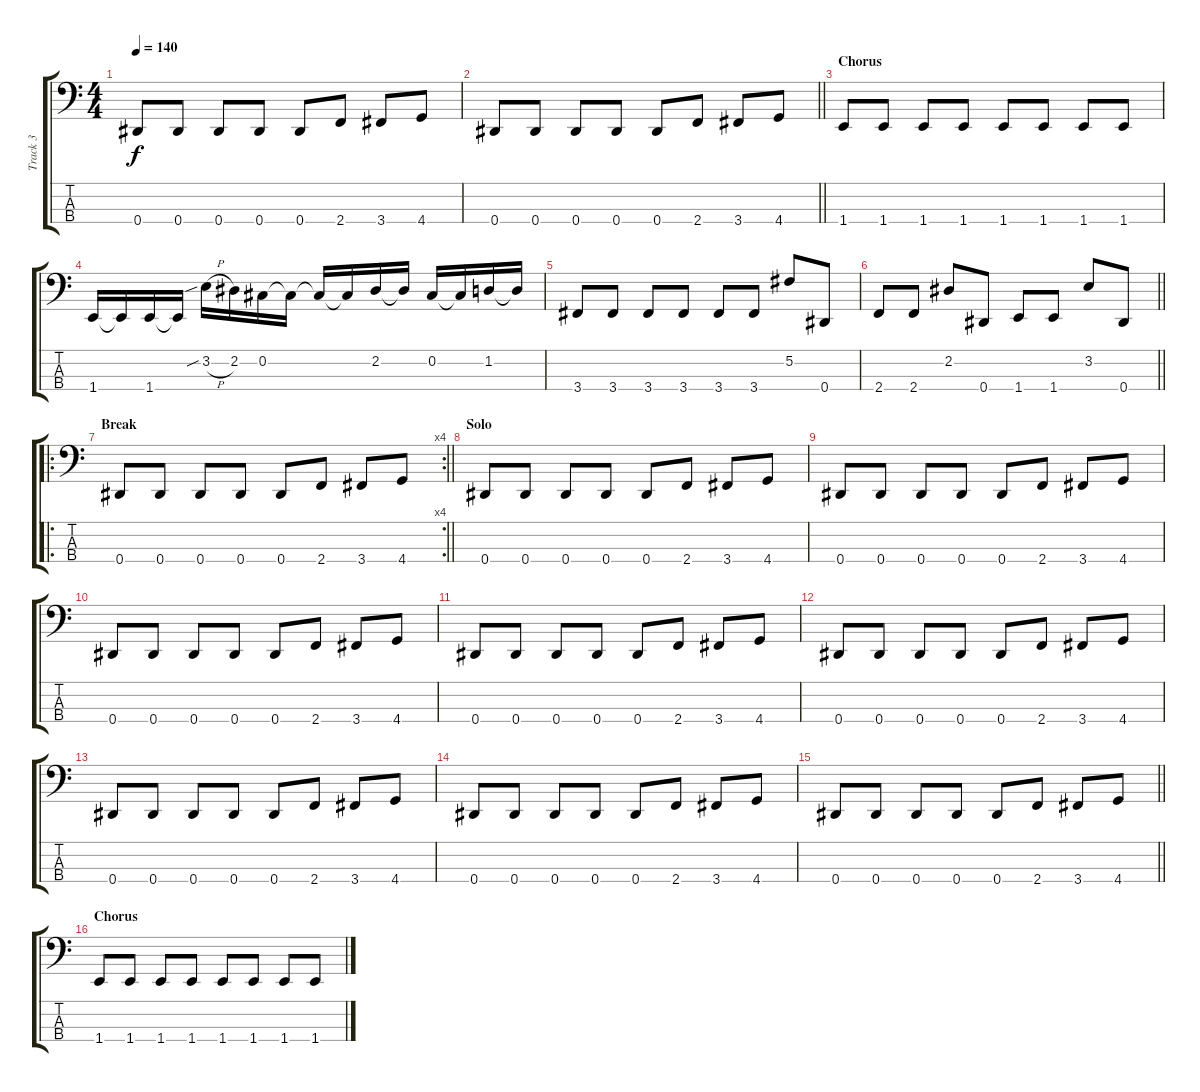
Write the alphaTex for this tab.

\track ("Track 3" "Track 3") {instrument electricbasspick}
\staff {score tabs}
\tuning (Gb2 Db2 Ab1 Eb1) {hide}
\ts (4 4)
\tempo 140
\clef f4
\ks c
0.4.8{dy f} 0.4.8 0.4.8 0.4.8 0.4.8 2.4.8 3.4.8 4.4.8 |
\barLineRight lightlight
0.4.8 0.4.8 0.4.8 0.4.8 0.4.8 2.4.8 3.4.8 4.4.8 |
\section ("" "Chorus")
1.4.8 1.4.8 1.4.8 1.4.8 1.4.8 1.4.8 1.4.8 1.4.8 |
1.4.16 1.4{t}.16 1.4.16 1.4{t}.16 3.2{sib h}.16 2.2.16 0.2.16 0.2{t}.16 0.2{t}.16 0.2{t}.16 2.2.16 2.2{t}.16 0.2.16 0.2{t}.16 1.2.16 1.2{t}.16 |
3.4.8 3.4.8 3.4.8 3.4.8 3.4.8 3.4.8 5.2.8 0.4.8 |
\barLineRight lightlight
2.4.8 2.4.8 2.2.8 0.4.8 1.4.8 1.4.8 3.2.8 0.4.8 |
\ro
\rc 4
\section ("" "Break")
\barLineRight lightlight
0.4.8 0.4.8 0.4.8 0.4.8 0.4.8 2.4.8 3.4.8 4.4.8 |
\section ("" "Solo")
0.4.8 0.4.8 0.4.8 0.4.8 0.4.8 2.4.8 3.4.8 4.4.8 |
0.4.8 0.4.8 0.4.8 0.4.8 0.4.8 2.4.8 3.4.8 4.4.8 |
0.4.8 0.4.8 0.4.8 0.4.8 0.4.8 2.4.8 3.4.8 4.4.8 |
0.4.8 0.4.8 0.4.8 0.4.8 0.4.8 2.4.8 3.4.8 4.4.8 |
0.4.8 0.4.8 0.4.8 0.4.8 0.4.8 2.4.8 3.4.8 4.4.8 |
0.4.8 0.4.8 0.4.8 0.4.8 0.4.8 2.4.8 3.4.8 4.4.8 |
0.4.8 0.4.8 0.4.8 0.4.8 0.4.8 2.4.8 3.4.8 4.4.8 |
\barLineRight lightlight
0.4.8 0.4.8 0.4.8 0.4.8 0.4.8 2.4.8 3.4.8 4.4.8 |
\section ("" "Chorus")
1.4.8 1.4.8 1.4.8 1.4.8 1.4.8 1.4.8 1.4.8 1.4.8
